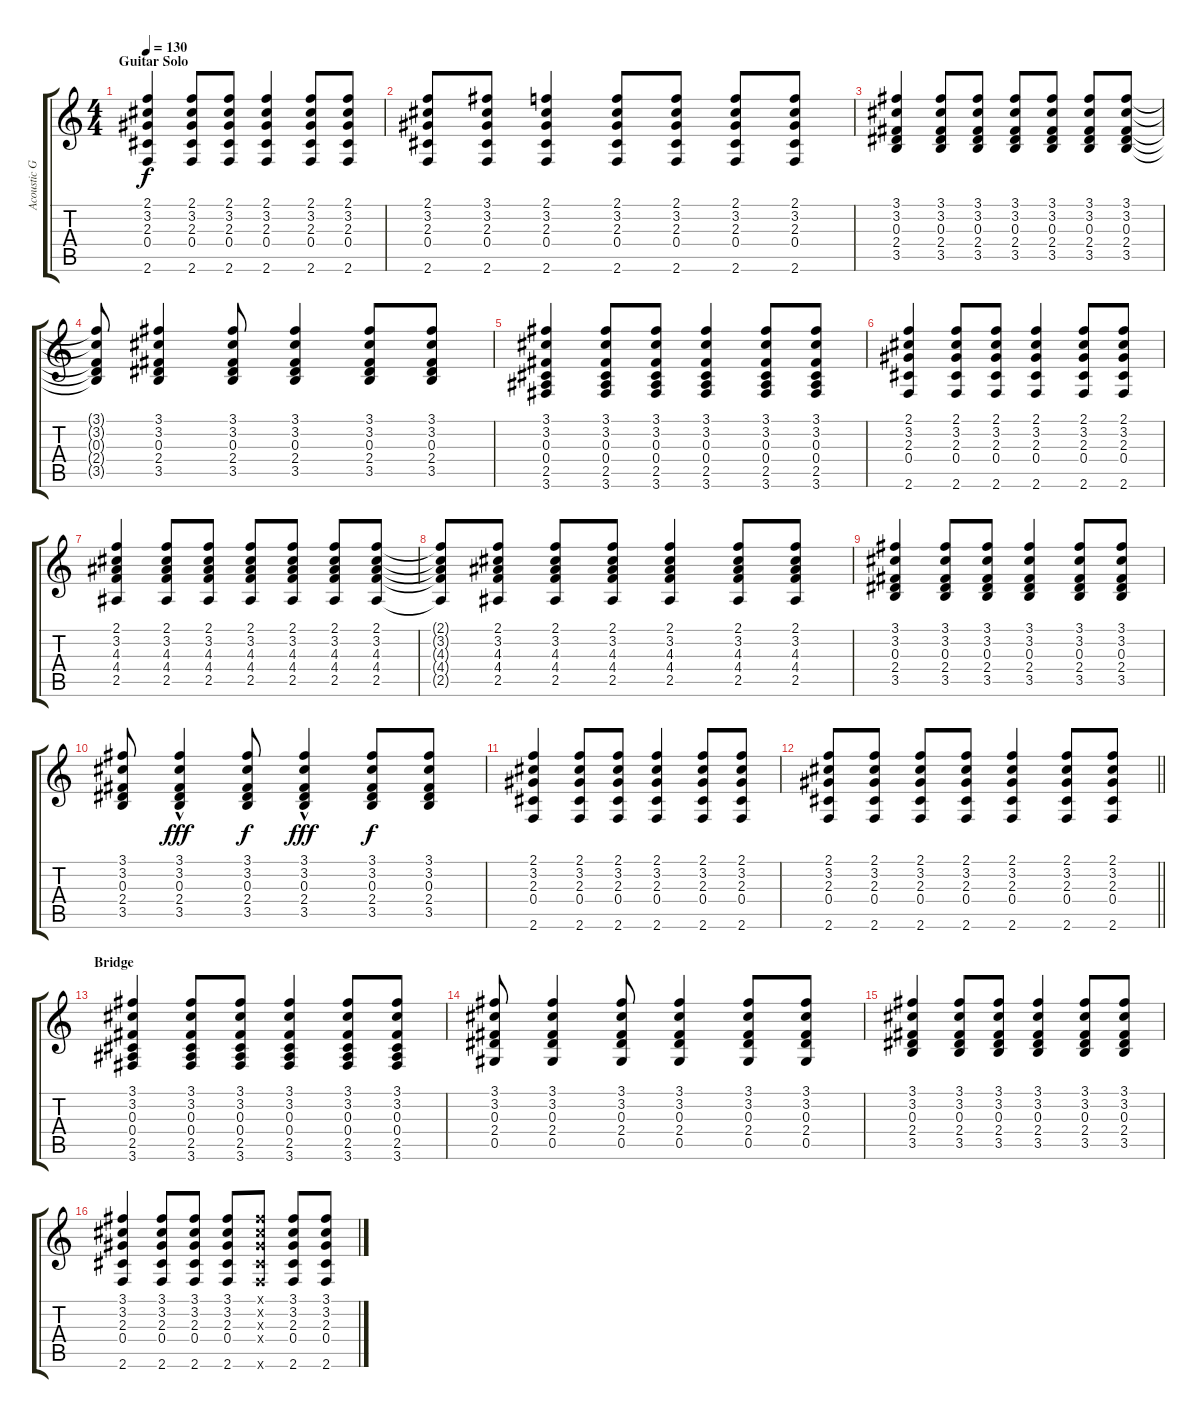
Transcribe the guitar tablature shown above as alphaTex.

\track ("Acoustic Guitar" "Acoustic G") {instrument acousticguitarsteel}
\staff {score tabs}
\tuning (Eb4 Bb3 Gb3 Db3 Ab2 Eb2) {hide}
\ts (4 4)
\section ("" "Guitar Solo")
\tempo 130
\clef g2
\ks c
(2.1 3.2 2.3 0.4 2.6).4{dy f volume 12} (2.1 3.2 2.3 0.4 2.6).8 (2.1 3.2 2.3 0.4 2.6).8 (2.1 3.2 2.3 0.4 2.6).4 (2.1 3.2 2.3 0.4 2.6).8 (2.1 3.2 2.3 0.4 2.6).8 |
(2.1 3.2 2.3 0.4 2.6).8 (3.1 3.2 2.3 0.4 2.6).8 (2.1 3.2 2.3 0.4 2.6).4 (2.1 3.2 2.3 0.4 2.6).8 (2.1 3.2 2.3 0.4 2.6).8 (2.1 3.2 2.3 0.4 2.6).8 (2.1 3.2 2.3 0.4 2.6).8 |
(3.1 3.2 0.3 2.4 3.5).4 (3.1 3.2 0.3 2.4 3.5).8 (3.1 3.2 0.3 2.4 3.5).8 (3.1 3.2 0.3 2.4 3.5).8 (3.1 3.2 0.3 2.4 3.5).8 (3.1 3.2 0.3 2.4 3.5).8 (3.1 3.2 0.3 2.4 3.5).8 |
(3.1{t} 3.2{t} 0.3{t} 2.4{t} 3.5{t}).8 (3.1 3.2 0.3 2.4 3.5).4 (3.1 3.2 0.3 2.4 3.5).8 (3.1 3.2 0.3 2.4 3.5).4 (3.1 3.2 0.3 2.4 3.5).8 (3.1 3.2 0.3 2.4 3.5).8 |
(3.1 3.2 0.3 0.4 2.5 3.6).4 (3.1 3.2 0.3 0.4 2.5 3.6).8 (3.1 3.2 0.3 0.4 2.5 3.6).8 (3.1 3.2 0.3 0.4 2.5 3.6).4 (3.1 3.2 0.3 0.4 2.5 3.6).8 (3.1 3.2 0.3 0.4 2.5 3.6).8 |
(2.1 3.2 2.3 0.4 2.6).4 (2.1 3.2 2.3 0.4 2.6).8 (2.1 3.2 2.3 0.4 2.6).8 (2.1 3.2 2.3 0.4 2.6).4 (2.1 3.2 2.3 0.4 2.6).8 (2.1 3.2 2.3 0.4 2.6).8 |
(2.1 3.2 4.3 4.4 2.5).4 (2.1 3.2 4.3 4.4 2.5).8 (2.1 3.2 4.3 4.4 2.5).8 (2.1 3.2 4.3 4.4 2.5).8 (2.1 3.2 4.3 4.4 2.5).8 (2.1 3.2 4.3 4.4 2.5).8 (2.1 3.2 4.3 4.4 2.5).8 |
(2.1{t} 3.2{t} 4.3{t} 4.4{t} 2.5{t}).8 (2.1 3.2 4.3 4.4 2.5).8 (2.1 3.2 4.3 4.4 2.5).8 (2.1 3.2 4.3 4.4 2.5).8 (2.1 3.2 4.3 4.4 2.5).4 (2.1 3.2 4.3 4.4 2.5).8 (2.1 3.2 4.3 4.4 2.5).8 |
(3.1 3.2 0.3 2.4 3.5).4 (3.1 3.2 0.3 2.4 3.5).8 (3.1 3.2 0.3 2.4 3.5).8 (3.1 3.2 0.3 2.4 3.5).4 (3.1 3.2 0.3 2.4 3.5).8 (3.1 3.2 0.3 2.4 3.5).8 |
(3.1 3.2 0.3 2.4 3.5).8 (3.1 3.2 0.3{hac} 2.4{hac} 3.5{hac}).4{dy fff} (3.1 3.2 0.3 2.4 3.5).8{dy f} (3.1 3.2 0.3{hac} 2.4{hac} 3.5{hac}).4{dy fff} (3.1 3.2 0.3 2.4 3.5).8{dy f} (3.1 3.2 0.3 2.4 3.5).8 |
(2.1 3.2 2.3 0.4 2.6).4 (2.1 3.2 2.3 0.4 2.6).8 (2.1 3.2 2.3 0.4 2.6).8 (2.1 3.2 2.3 0.4 2.6).4 (2.1 3.2 2.3 0.4 2.6).8 (2.1 3.2 2.3 0.4 2.6).8 |
\barLineRight lightlight
(2.1 3.2 2.3 0.4 2.6).8 (2.1 3.2 2.3 0.4 2.6).8 (2.1 3.2 2.3 0.4 2.6).8 (2.1 3.2 2.3 0.4 2.6).8 (2.1 3.2 2.3 0.4 2.6).4 (2.1 3.2 2.3 0.4 2.6).8 (2.1 3.2 2.3 0.4 2.6).8 |
\section ("" "Bridge")
(3.1 3.2 0.3 0.4 2.5 3.6).4 (3.1 3.2 0.3 0.4 2.5 3.6).8 (3.1 3.2 0.3 0.4 2.5 3.6).8 (3.1 3.2 0.3 0.4 2.5 3.6).4 (3.1 3.2 0.3 0.4 2.5 3.6).8 (3.1 3.2 0.3 0.4 2.5 3.6).8 |
(3.1 3.2 0.3 2.4 0.5).8 (3.1 3.2 0.3 2.4 0.5).4 (3.1 3.2 0.3 2.4 0.5).8 (3.1 3.2 0.3 2.4 0.5).4 (3.1 3.2 0.3 2.4 0.5).8 (3.1 3.2 0.3 2.4 0.5).8 |
(3.1 3.2 0.3 2.4 3.5).4 (3.1 3.2 0.3 2.4 3.5).8 (3.1 3.2 0.3 2.4 3.5).8 (3.1 3.2 0.3 2.4 3.5).4 (3.1 3.2 0.3 2.4 3.5).8 (3.1 3.2 0.3 2.4 3.5).8 |
(3.1 3.2 2.3 0.4 2.6).4 (3.1 3.2 2.3 0.4 2.6).8 (3.1 3.2 2.3 0.4 2.6).8 (3.1 3.2 2.3 0.4 2.6).8 (3.1{x} 3.2{x} 2.3{x} 0.4{x} 2.6{x}).8 (3.1 3.2 2.3 0.4 2.6).8 (3.1 3.2 2.3 0.4 2.6).8
